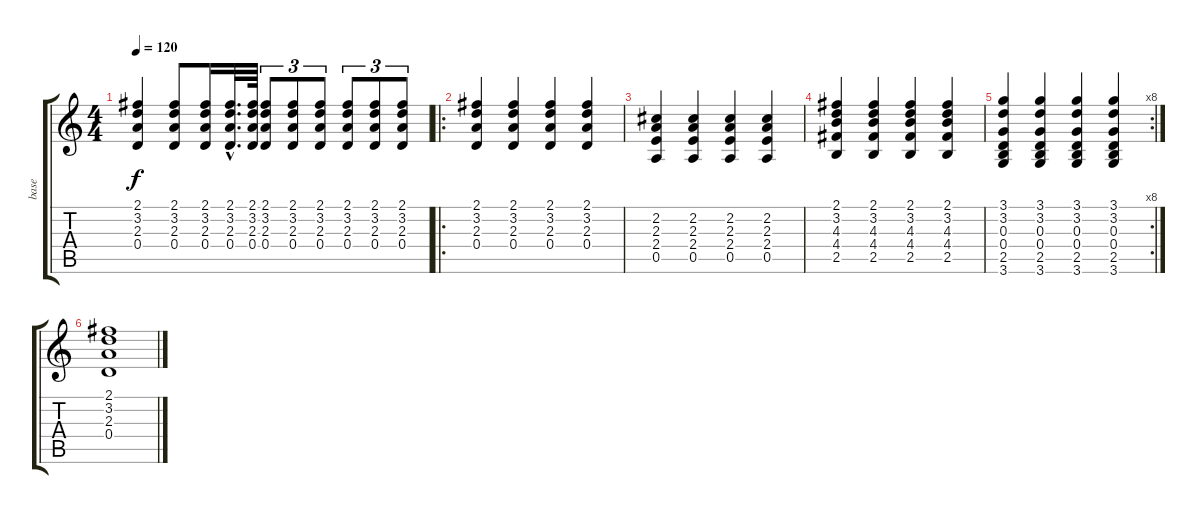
\track ("base" "base") {instrument acousticguitarsteel}
\staff {score tabs}
\tuning (E4 B3 G3 D3 A2 E2) {hide}
\ts (4 4)
\tempo 120
\clef g2
\ks c
(2.1 3.2 2.3 0.4).4{dy f} (2.1 3.2 2.3 0.4).8 (2.1 3.2 2.3 0.4).16 (2.1{hac} 3.2{hac} 2.3{hac} 0.4{hac}).32{d} (2.1 3.2 2.3 0.4).64 (2.1 3.2 2.3 0.4).8{tu (3 2)} (2.1 3.2 2.3 0.4).8{tu (3 2)} (2.1 3.2 2.3 0.4).8{tu (3 2)} (2.1 3.2 2.3 0.4).8{tu (3 2)} (2.1 3.2 2.3 0.4).8{tu (3 2)} (2.1 3.2 2.3 0.4).8{tu (3 2)} |
\ro
(2.1 3.2 2.3 0.4).4{instrument distortionguitar} (2.1 3.2 2.3 0.4).4 (2.1 3.2 2.3 0.4).4 (2.1 3.2 2.3 0.4).4 |
(2.2 2.3 2.4 0.5).4 (2.2 2.3 2.4 0.5).4 (2.2 2.3 2.4 0.5).4 (2.2 2.3 2.4 0.5).4 |
(2.1 3.2 4.3 4.4 2.5).4 (2.1 3.2 4.3 4.4 2.5).4 (2.1 3.2 4.3 4.4 2.5).4 (2.1 3.2 4.3 4.4 2.5).4 |
\rc 8
(3.1 3.2 0.3 0.4 2.5 3.6).4 (3.1 3.2 0.3 0.4 2.5 3.6).4 (3.1 3.2 0.3 0.4 2.5 3.6).4 (3.1 3.2 0.3 0.4 2.5 3.6).4 |
(2.1 3.2 2.3 0.4).1
